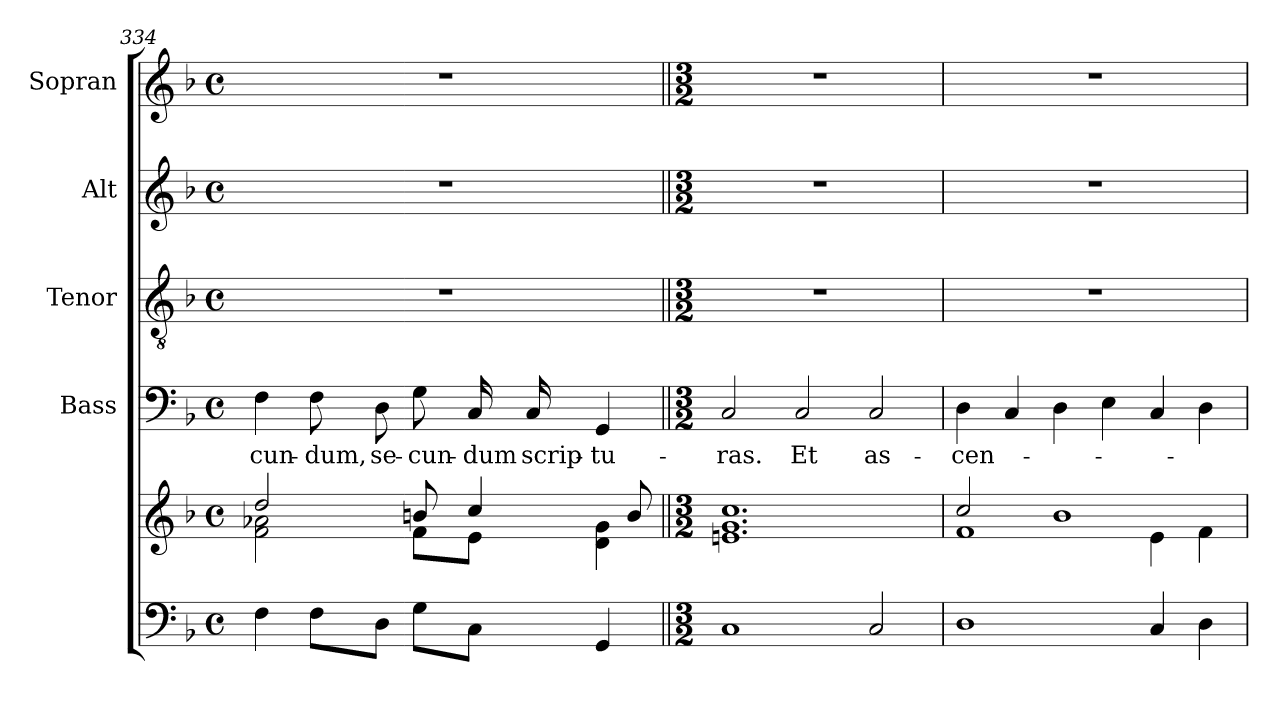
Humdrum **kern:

**kern	**kern	**kern	**text	**kern	**kern	**kern
*part5	*part5	*part4	*part4	*part3	*part2	*part1
*staff6	*staff5	*staff4	*staff4	*staff3	*staff2	*staff1
*	*	*I"Bass	*	*I"Tenor	*I"Alt	*I"Sopran
*	*	*I'B.	*	*I'T.	*I'A.	*I'S.
!!LO:LB:g=z
*clefF4	*clefG2	*clefF4	*	*clefGv2	*clefG2	*clefG2
*k[b-]	*k[b-]	*k[b-]	*	*k[b-]	*k[b-]	*k[b-]
*F:	*F:	*F:	*	*F:	*F:	*F:
*M4/4	*M4/4	*M4/4	*	*M4/4	*M4/4	*M4/4
*met(c)	*met(c)	*met(c)	*	*met(c)	*met(c)	*met(c)
=334	=334	=334	=334	=334	=334	=334
*	*^	*	*	*	*	*
!	!	!	!	!LO:LY:b	!	!	!
4F\	2dd/	2f\ 2a-X\	4F\	-cun-	1r	1r	1r
!	!	!	!	!LO:LY:b	!	!	!
8F\L	.	.	8F\	-dum,	.	.	.
!	!	!	!	!LO:LY:b	!	!	!
8D\J	.	.	8D\	se-	.	.	.
!	!	!	!	!LO:LY:b	!	!	!
8G\L	8bn/	8f\L	8G\	-cun-	.	.	.
!	!	!	!	!LO:LY:b	!	!	!
8C\J	4cc/	8e\J	16C/	-dum	.	.	.
!	!	!	!	!LO:LY:b	!	!	!
.	.	.	16C/	scrip-	.	.	.
!	!	!	!	!LO:LY:b	!	!	!
4GG/	.	4d\ 4g\	4GG/	-tu-	.	.	.
.	8b/	.	.	.	.	.	.
*	*v	*v	*	*	*	*	*
=335||	=335||	=335||	=335||	=335||	=335||	=335||
*M3/2	*M3/2	*M3/2	*	*M3/2	*M3/2	*M3/2
!	!	!	!LO:LY:b	!	!	!
1C	1.en 1.g 1.cc	2C/	-ras.	1.r	1.r	1.r
!	!	!	!LO:LY:b	!	!	!
.	.	2C/	Et	.	.	.
!	!	!	!LO:LY:b	!	!	!
2C/	.	2C/	as-	.	.	.
=336	=336	=336	=336	=336	=336	=336
*	*^	*	*	*	*	*
!	!	!	!	!LO:LY:b	!	!	!
1D	2cc/	1f	4D\	-cen-	1.r	1.r	1.r
.	.	.	4C/	.	.	.	.
.	1b-	.	4D\	.	.	.	.
.	.	.	4E\	.	.	.	.
4C/	.	4e\	4C/	.	.	.	.
4D\	.	4f\	4D\	.	.	.	.
*	*v	*v	*	*	*	*	*
=	=	=	=	=	=	=
*-	*-	*-	*-	*-	*-	*-
